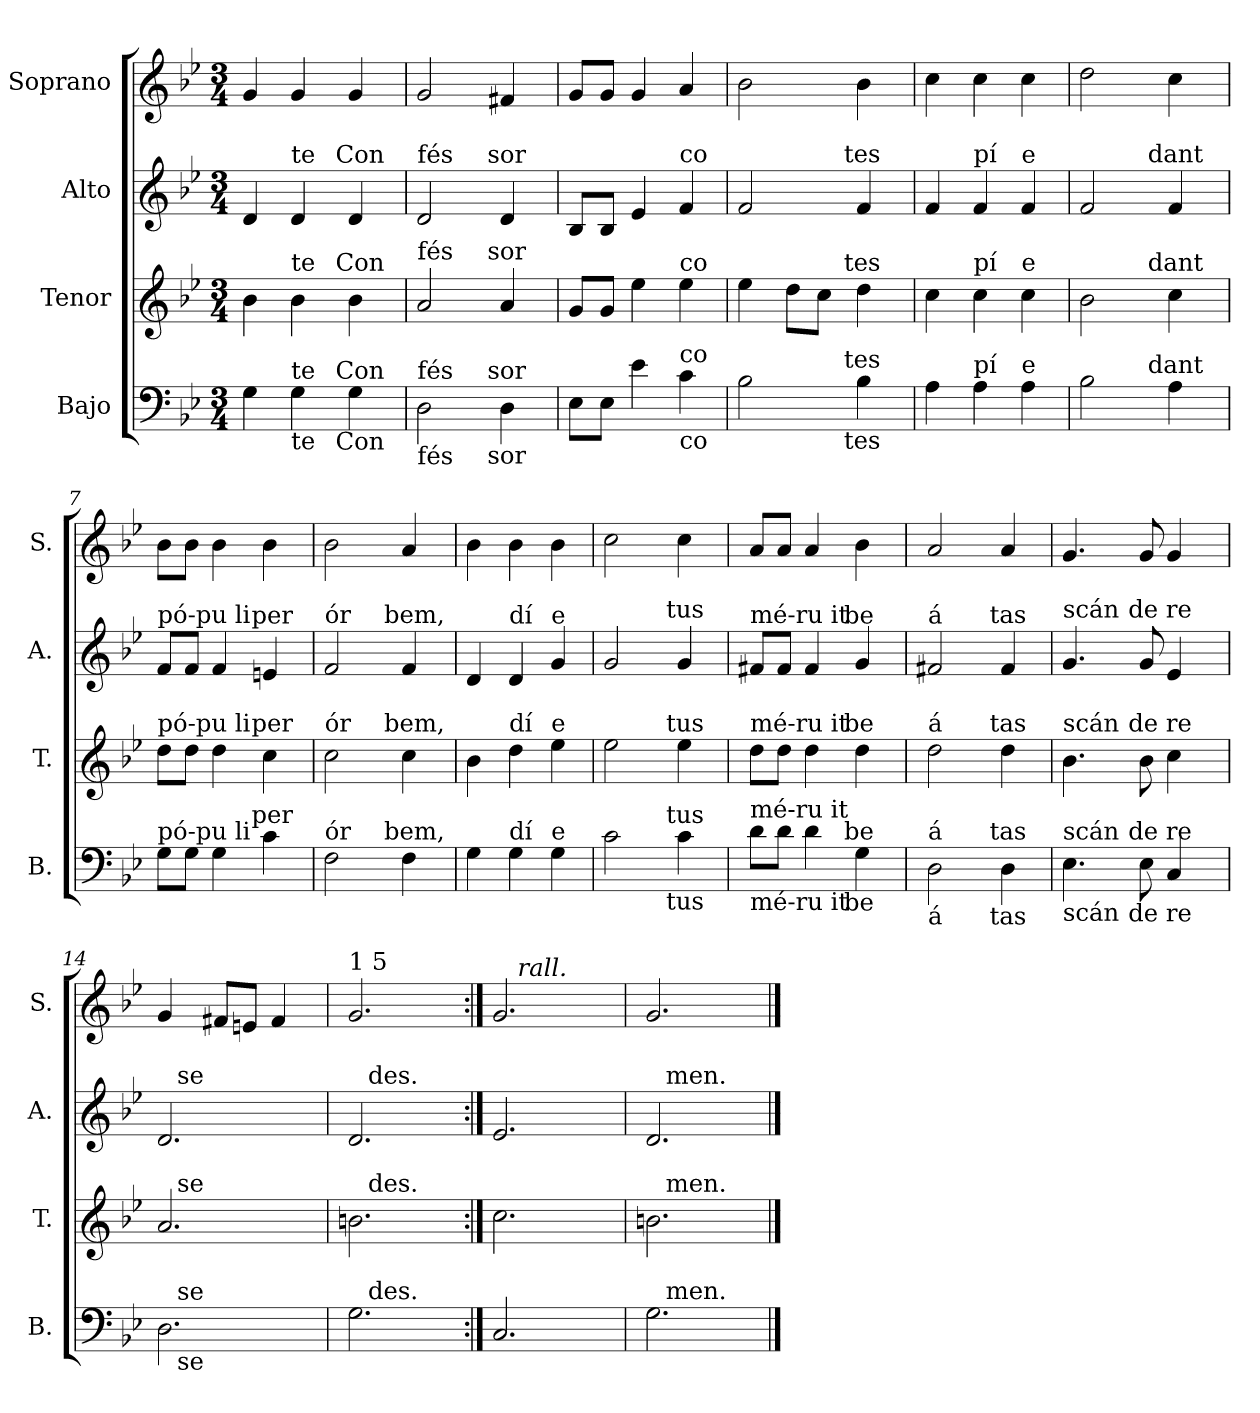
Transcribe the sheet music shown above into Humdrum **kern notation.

**kern	**kern	**kern	**kern
*part4	*part3	*part2	*part1
*staff4	*staff3	*staff2	*staff1
*I"Bajo	*I"Tenor	*I"Alto	*I"Soprano
*I'B.	*I'T.	*I'A.	*I'S.
*clefF4	*clefG2	*clefG2	*clefG2
*ITrd7c12	*	*	*
*k[b-e-]	*k[b-e-]	*k[b-e-]	*k[b-e-]
*B-:	*B-:	*B-:	*B-:
*M3/4	*M3/4	*M3/4	*M3/4
=1	=1	=1	=1
!	!	!LO:TX:a:t=1 .&nbsp;Ís	!
!	!LO:TX:a:t=1 .&nbsp;Ís	!	!
!LO:TX:b:t=1 .&nbsp;Ís	!	!	!
!LO:TX:a:t=1 .&nbsp;Ís	!	!	!
*^	*^	*^	*
4GG\	4...ryy	4b-\	4...ryy	4d/	4...ryy	4g/
!	!	!	!	!LO:TX:a:t=te	!	!
!	!	!LO:TX:a:t=te	!	!	!	!
!LO:TX:b:t=te	!	!	!	!	!	!
!LO:TX:a:t=te	!	!	!	!	!	!
4GG\	.	4b-\	.	4d/	.	4g/
!	!	!	!	!	!LO:TX:a:t=Con	!
!	!	!	!LO:TX:a:t=Con	!	!	!
!	!LO:TX:b:t=Con	!	!	!	!	!
!	!LO:TX:a:t=Con	!	!	!	!	!
.	4ryy	.	4ryy	.	4ryy	.
4GG\	.	4b-\	.	4d/	.	4g/
.	32ryy	.	32ryy	.	32ryy	.
=2	=2	=2	=2	=2	=2	=2
!	!	!	!	!LO:TX:a:t=fés	!	!
!	!	!LO:TX:a:t=fés	!	!	!	!
!LO:TX:b:t=fés	!	!	!	!	!	!
!LO:TX:a:t=fés	!	!	!	!	!	!
2DD\	4...ryy	2a/	4...ryy	2d/	4...ryy	2g/
!	!	!	!	!	!LO:TX:a:t=sor	!
!	!	!	!LO:TX:a:t=sor	!	!	!
!	!LO:TX:b:t=sor	!	!	!	!	!
!	!LO:TX:a:t=sor	!	!	!	!	!
.	4ryy	.	4ryy	.	4ryy	.
4DD\	.	4a/	.	4d/	.	4f#X/
.	32ryy	.	32ryy	.	32ryy	.
=3	=3	=3	=3	=3	=3	=3
!	!	!	!	!LO:TX:a:t=Dó-mi -ni,	!	!
!	!	!LO:TX:a:t=Dó-mi -ni,	!	!	!	!
!LO:TX:b:t=Dó-mi -ni,	!	!	!	!	!	!
!LO:TX:a:t=Dó-mi -ni,	!	!	!	!	!	!
*v	*v	*	*	*v	*v	*
*	*v	*v	*	*
8EE-\L	8g/L	8B-/L	8g/L
8EE-\J	8g/J	8B-/J	8g/J
4E-\	4ee-\	4e-/	4g/
!	!	!LO:TX:a:t=co	!
!	!LO:TX:a:t=co	!	!
!LO:TX:b:t=co	!	!	!
!LO:TX:a:t=co	!	!	!
4C\	4ee-\	4f/	4a/
=4	=4	=4	=4
!	!	!LO:TX:a:t=lén	!
!	!LO:TX:a:t=lén	!	!
!LO:TX:b:t=lén	!	!	!
!LO:TX:a:t=lén	!	!	!
*^	*^	*^	*
2BB-\	4...ryy	4ee-\	4...ryy	2f/	4...ryy	2b-\
.	.	8dd\L	.	.	.	.
.	.	8cc\J	.	.	.	.
!	!	!	!	!	!LO:TX:a:t=tes	!
!	!	!	!LO:TX:a:t=tes	!	!	!
!	!LO:TX:b:t=tes	!	!	!	!	!
!	!LO:TX:a:t=tes	!	!	!	!	!
.	4ryy	.	4ryy	.	4ryy	.
4BB-\	.	4dd\	.	4f/	.	4b-\
.	32ryy	.	32ryy	.	32ryy	.
!!LO:LB:g=z
=5	=5	=5	=5	=5	=5	=5
!	!	!	!	!LO:TX:a:t=quem	!	!
!	!	!LO:TX:a:t=quem	!	!	!	!
!LO:TX:a:t=quem	!	!	!	!	!	!
*v	*v	*	*	*v	*v	*
*	*v	*v	*	*
4AA\	4cc\	4f/	4cc\
!	!	!LO:TX:a:t=pí	!
!	!LO:TX:a:t=pí	!	!
!LO:TX:a:t=pí	!	!	!
4AA\	4cc\	4f/	4cc\
!	!	!LO:TX:a:t=e	!
!	!LO:TX:a:t=e	!	!
!LO:TX:a:t=e	!	!	!
4AA\	4cc\	4f/	4cc\
=6	=6	=6	=6
!	!	!LO:TX:a:t=láu	!
!	!LO:TX:a:t=láu	!	!
!LO:TX:a:t=láu	!	!	!
*^	*^	*^	*
2BB-\	4..ryy	2b-\	4..ryy	2f/	4..ryy	2dd\
!	!	!	!	!	!LO:TX:a:t=dant	!
!	!	!	!LO:TX:a:t=dant	!	!	!
!	!LO:TX:a:t=dant	!	!	!	!	!
.	4ryy	.	4ryy	.	4ryy	.
4AA\	.	4cc\	.	4f/	.	4cc\
.	16ryy	.	16ryy	.	16ryy	.
=7	=7	=7	=7	=7	=7	=7
!	!	!	!	!LO:TX:a:t=pó-pu li	!	!
!	!	!LO:TX:a:t=pó-pu li	!	!	!	!
!LO:TX:a:t=pó-pu li	!	!	!	!	!	!
8GG\L	4...ryy	8dd\L	4...ryy	8f/L	4...ryy	8b-\L
8GG\J	.	8dd\J	.	8f/J	.	8b-\J
4GG\	.	4dd\	.	4f/	.	4b-\
!	!	!	!	!	!LO:TX:a:t=per	!
!	!	!	!LO:TX:a:t=per	!	!	!
!	!LO:TX:a:t=per	!	!	!	!	!
.	4ryy	.	4ryy	.	4ryy	.
4C\	.	4cc\	.	4en/	.	4b-\
.	32ryy	.	32ryy	.	32ryy	.
=8	=8	=8	=8	=8	=8	=8
!	!	!	!	!LO:TX:a:t=ór	!	!
!	!	!LO:TX:a:t=ór	!	!	!	!
!LO:TX:a:t=ór	!	!	!	!	!	!
2FF\	4..ryy	2cc\	4..ryy	2f/	4..ryy	2b-\
!	!	!	!	!	!LO:TX:a:t=bem,	!
!	!	!	!LO:TX:a:t=bem,	!	!	!
!	!LO:TX:a:t=bem,	!	!	!	!	!
.	4ryy	.	4ryy	.	4ryy	.
4FF\	.	4cc\	.	4f/	.	4a/
.	16ryy	.	16ryy	.	16ryy	.
=9	=9	=9	=9	=9	=9	=9
!	!	!	!	!LO:TX:a:t=hac	!	!
!	!	!LO:TX:a:t=hac	!	!	!	!
!LO:TX:a:t=hac	!	!	!	!	!	!
*v	*v	*	*	*v	*v	*
*	*v	*v	*	*
4GG\	4b-\	4d/	4b-\
!	!	!LO:TX:a:t=dí	!
!	!LO:TX:a:t=dí	!	!
!LO:TX:a:t=dí	!	!	!
4GG\	4dd\	4d/	4b-\
!	!	!LO:TX:a:t=e	!
!	!LO:TX:a:t=e	!	!
!LO:TX:a:t=e	!	!	!
4GG\	4ee-\	4g/	4b-\
!!LO:PB:g=z
=10	=10	=10	=10
!	!	!LO:TX:a:t=laé	!
!	!LO:TX:a:t=laé	!	!
!LO:TX:b:t=laé	!	!	!
!LO:TX:a:t=laé	!	!	!
*^	*^	*^	*
2C\	4...ryy	2ee-\	4...ryy	2g/	4...ryy	2cc\
!	!	!	!	!	!LO:TX:a:t=tus	!
!	!	!	!LO:TX:a:t=tus	!	!	!
!	!LO:TX:b:t=tus	!	!	!	!	!
!	!LO:TX:a:t=tus	!	!	!	!	!
.	4ryy	.	4ryy	.	4ryy	.
4C\	.	4ee-\	.	4g/	.	4cc\
.	32ryy	.	32ryy	.	32ryy	.
=11	=11	=11	=11	=11	=11	=11
!	!	!	!	!LO:TX:a:t=mé-ru it	!	!
!	!	!LO:TX:a:t=mé-ru it	!	!	!	!
!LO:TX:b:t=mé-ru it	!	!	!	!	!	!
!LO:TX:a:t=mé-ru it	!	!	!	!	!	!
8D\L	4...ryy	8dd\L	4...ryy	8f#X/L	4...ryy	8a/L
8D\J	.	8dd\J	.	8f#/J	.	8a/J
4D\	.	4dd\	.	4f#/	.	4a/
!	!	!	!	!	!LO:TX:a:t=be	!
!	!	!	!LO:TX:a:t=be	!	!	!
!	!LO:TX:b:t=be	!	!	!	!	!
!	!LO:TX:a:t=be	!	!	!	!	!
.	4ryy	.	4ryy	.	4ryy	.
4GG\	.	4dd\	.	4g/	.	4b-\
.	32ryy	.	32ryy	.	32ryy	.
=12	=12	=12	=12	=12	=12	=12
!	!	!	!	!LO:TX:a:t=á	!	!
!	!	!LO:TX:a:t=á	!	!	!	!
!LO:TX:b:t=á	!	!	!	!	!	!
!LO:TX:a:t=á	!	!	!	!	!	!
2DD\	4...ryy	2dd\	4...ryy	2f#X/	4...ryy	2a/
!	!	!	!	!	!LO:TX:a:t=tas	!
!	!	!	!LO:TX:a:t=tas	!	!	!
!	!LO:TX:b:t=tas	!	!	!	!	!
!	!LO:TX:a:t=tas	!	!	!	!	!
.	4ryy	.	4ryy	.	4ryy	.
4DD\	.	4dd\	.	4f#/	.	4a/
.	32ryy	.	32ryy	.	32ryy	.
=13	=13	=13	=13	=13	=13	=13
!	!	!	!	!LO:TX:a:t=scán	!	!
!	!	!LO:TX:a:t=scán	!	!	!	!
!LO:TX:b:t=scán	!	!	!	!	!	!
!LO:TX:a:t=scán	!	!	!	!	!	!
4.EE-\	4ryy	4.b-\	4ryy	4.g/	4ryy	4.g/
.	16.ryy	.	16.ryy	.	16.ryy	.
!	!	!	!	!	!LO:TX:a:t=de re	!
!	!	!	!LO:TX:a:t=de re	!	!	!
!	!LO:TX:b:t=de re	!	!	!	!	!
!	!LO:TX:a:t=de re	!	!	!	!	!
.	4ryy	.	4ryy	.	4ryy	.
8EE-\	.	8b-\	.	8g/	.	8g/
4CC/	.	4cc\	.	4e-/	.	4g/
.	8ryy	.	8ryy	.	8ryy	.
.	32ryy	.	32ryy	.	32ryy	.
=14	=14	=14	=14	=14	=14	=14
2.DD\	16ryy	2.a/	16ryy	2.d/	16ryy	4g/
!	!	!	!	!	!LO:TX:a:t=se	!
!	!	!	!LO:TX:a:t=se	!	!	!
!	!LO:TX:b:t=se	!	!	!	!	!
!	!LO:TX:a:t=se	!	!	!	!	!
.	2ryy	.	2ryy	.	2ryy	.
.	.	.	.	.	.	8f#X/L
.	.	.	.	.	.	8en/J
.	.	.	.	.	.	4f#/
.	8.ryy	.	8.ryy	.	8.ryy	.
!!LO:LB:g=z
=15	=15	=15	=15	=15	=15	=15
!	!	!	!	!	!	!LO:TX:a:t=1 5
2.GG\	16ryy	2.bn\	16ryy	2.d/	16ryy	2.g/
!	!	!	!	!	!LO:TX:a:t=des.	!
!	!	!	!LO:TX:a:t=des.	!	!	!
!	!LO:TX:a:t=des.	!	!	!	!	!
.	2ryy	.	2ryy	.	2ryy	.
.	8.ryy	.	8.ryy	.	8.ryy	.
*v	*v	*	*	*v	*v	*
*	*v	*v	*	*
=16:|!	=16:|!	=16:|!	=16:|!
*	*	*	*^
2.CC/	2.cc\	2.e-/	2.g/	16.ryy
!	!	!	!	!LO:TX:a:i:t=rall.
.	.	.	.	2ryy
.	.	.	.	8ryy
.	.	.	.	32ryy
*	*	*	*v	*v
=17	=17	=17	=17
*^	*^	*^	*
2.GG\	16ryy	2.bn\	16ryy	2.d/	16ryy	2.g/
!	!	!	!	!	!LO:TX:a:t=men.	!
!	!	!	!LO:TX:a:t=men.	!	!	!
!	!LO:TX:a:t=men.	!	!	!	!	!
.	2ryy	.	2ryy	.	2ryy	.
.	8.ryy	.	8.ryy	.	8.ryy	.
*v	*v	*	*	*v	*v	*
*	*v	*v	*	*
==	==	==	==
*-	*-	*-	*-
